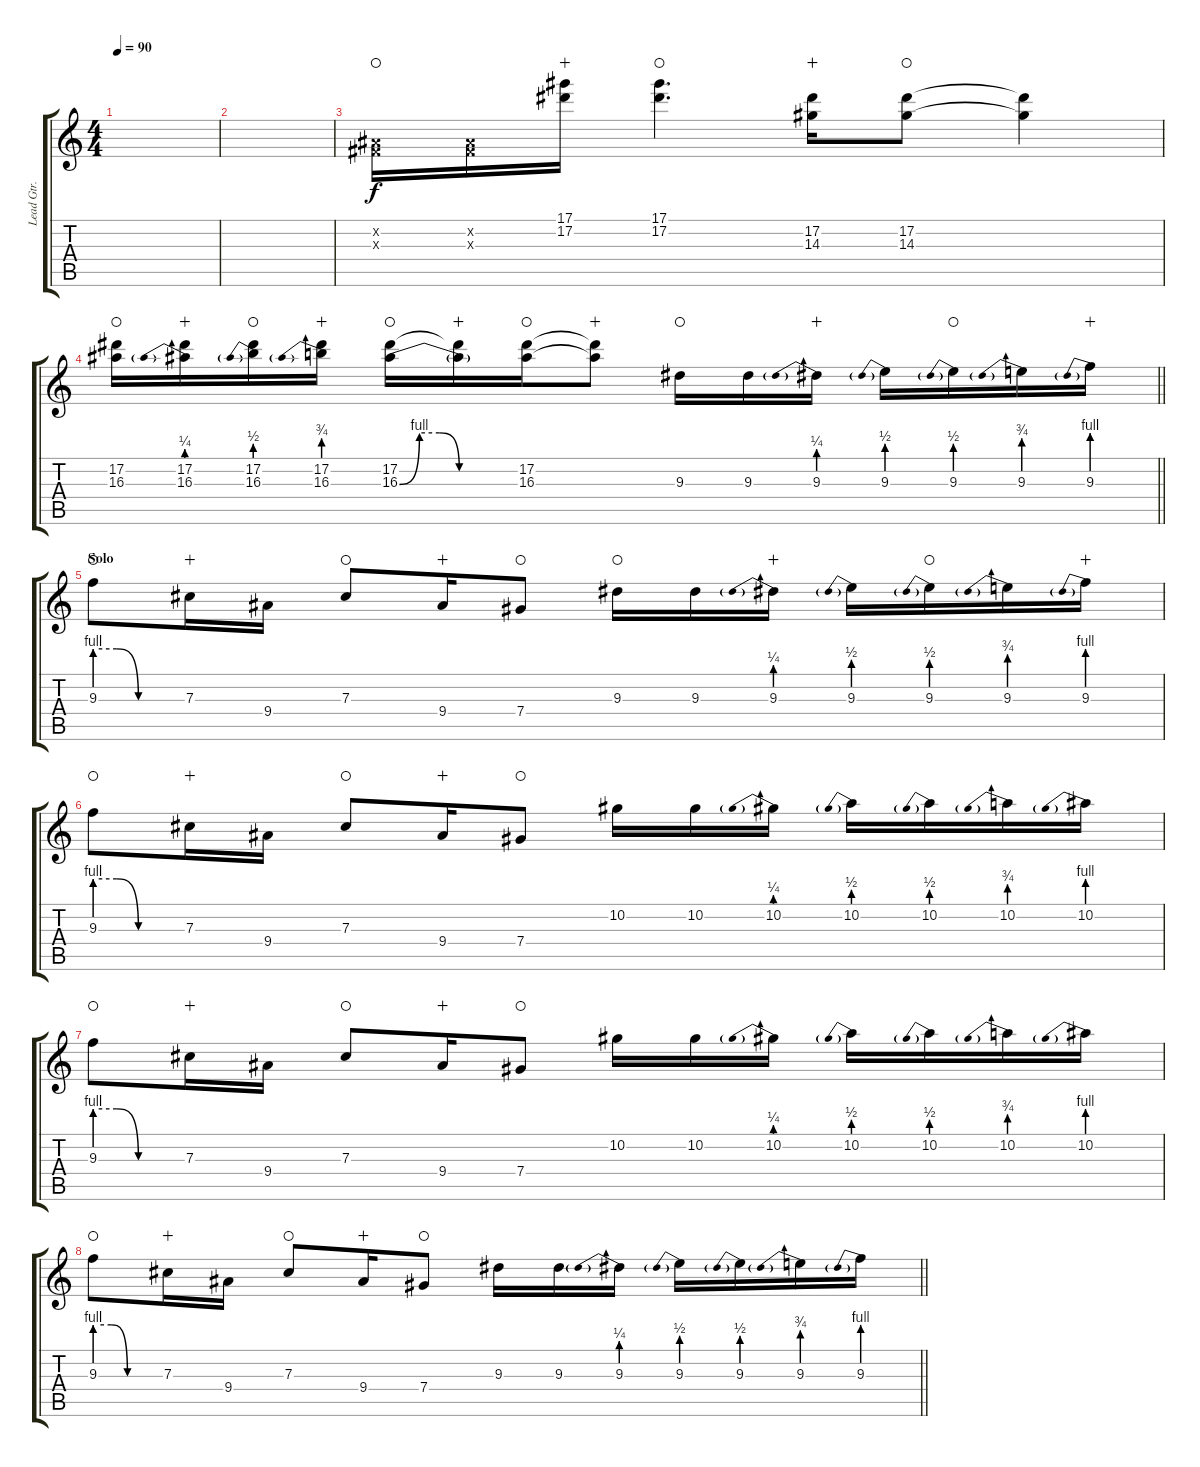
\track ("Lead Gtr." "Lead Gtr.") {instrument distortionguitar}
\staff {score tabs}
\tuning (Eb4 Bb3 Gb3 Db3 Ab2 Eb2) {hide}
\ts (4 4)
\tempo 90
\clef g2
\ks c
|
|
(0.2{x} 0.3{x}).16{waho} (0.2{x} 0.3{x}).16 (17.1 17.2).16{wahc} (17.1 17.2).4{d waho} (17.2 14.3).16{wahc} (17.2 14.3).8{waho} (17.2{t} 14.3{t}).4 |
\barLineRight lightlight
(17.2 16.3).16{waho} (17.2 16.3{be (prebend 0 1 60 1)}).16{wahc} (17.2 16.3{be (prebend 0 2 60 2)}).16{waho} (17.2 16.3{be (prebend 0 3 60 3)}).16{wahc} (17.2 16.3{be (custom 0 0 10 4 20 4 30 0 60 0)}).16{waho} (17.2{t} 16.3{t}).16{wahc} (17.2 16.3).16{waho} (17.2{t} 16.3{t}).8{wahc} 9.3.16{waho} 9.3.16 9.3{be (prebend 0 1 60 1)}.16{wahc} 9.3{be (prebend 0 2 60 2)}.16 9.3{be (prebend 0 2 60 2)}.16{waho} 9.3{be (prebend 0 3 60 3)}.16 9.3{be (prebend 0 4 60 4)}.16{wahc} |
\section ("" "Solo")
9.3{be (custom 0 4 15 4 30 0 60 0)}.8{waho} 7.3.16{wahc} 9.4.16 7.3.8{waho} 9.4.16{wahc} 7.4.8{waho} 9.3.16{waho} 9.3.16 9.3{be (prebend 0 1 60 1)}.16{wahc} 9.3{be (prebend 0 2 60 2)}.16 9.3{be (prebend 0 2 60 2)}.16{waho} 9.3{be (prebend 0 3 60 3)}.16 9.3{be (prebend 0 4 60 4)}.16{wahc} |
9.3{be (custom 0 4 15 4 30 0 60 0)}.8{waho} 7.3.16{wahc} 9.4.16 7.3.8{waho} 9.4.16{wahc} 7.4.8{waho} 10.2.16 10.2.16 10.2{be (prebend 0 1 60 1)}.16 10.2{be (prebend 0 2 60 2)}.16 10.2{be (prebend 0 2 60 2)}.16 10.2{be (prebend 0 3 60 3)}.16 10.2{be (prebend 0 4 60 4)}.16 |
9.3{be (custom 0 4 15 4 30 0 60 0)}.8{waho} 7.3.16{wahc} 9.4.16 7.3.8{waho} 9.4.16{wahc} 7.4.8{waho} 10.2.16 10.2.16 10.2{be (prebend 0 1 60 1)}.16 10.2{be (prebend 0 2 60 2)}.16 10.2{be (prebend 0 2 60 2)}.16 10.2{be (prebend 0 3 60 3)}.16 10.2{be (prebend 0 4 60 4)}.16 |
\barLineRight lightlight
9.3{be (custom 0 4 15 4 30 0 60 0)}.8{waho} 7.3.16{wahc} 9.4.16 7.3.8{waho} 9.4.16{wahc} 7.4.8{waho} 9.3.16 9.3.16 9.3{be (prebend 0 1 60 1)}.16 9.3{be (prebend 0 2 60 2)}.16 9.3{be (prebend 0 2 60 2)}.16 9.3{be (prebend 0 3 60 3)}.16 9.3{be (prebend 0 4 60 4)}.16
